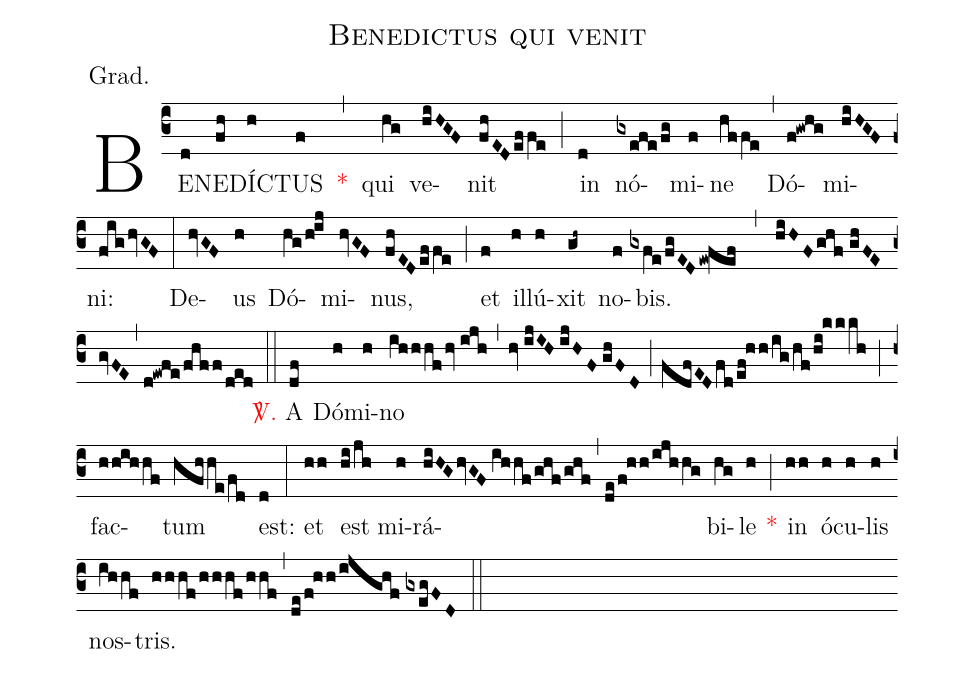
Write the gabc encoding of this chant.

name:Benedictus qui venit;
annotation:Grad.;
mode:V.;
office-part:Gradual;
%%
(c3) BE(d)NE(fh)DÍC(h)TUS(f) <v>\red{*}</v>(,) qui(hg) ve(hiHGF)nit(fhEDeffe) (;) in(d) nó(gxefe/fg)mi(f)ne(hffe) (,) Dó(f!gwhg)mi(hiHGF)ni:(fighvGF) (:) De(hvGF)us(h) Dó(hg/h!ij)mi(hvGF)nus,(fhEDeffe) (;) et(f) il(h)lú(h)xit(gh~) no(f)bis.(gxfe/fgEDew!fef,hiHFghf//ghFEgvFE,d!ew!f!e/fhff/ded) (::) <v>\red{\Vbar.}</v> A(df) Dó(h)mi(h)no(ihhhfhv//ijh,hv//ijIH//ijHF//ghFD;fdfEDfd/ef!hh/ig/hf/hi!kkkh) (;) fac(hhihhf)tum(hfhhe/fd) est:(d) (:) et(hh) est(hi/jh) mi(h)rá(hiHGhvGF//ihhf/ghf/ghf,de/f!hh/ijhhg)bi(hg)le(h) <v>\red{*}</v>(;) in(hh) ó(h)cu(h)lis(h) nos(ihhf)tris.(hhhf/hhhf/hhf,de/f!hh/ijghf//gxegFD) (::)
